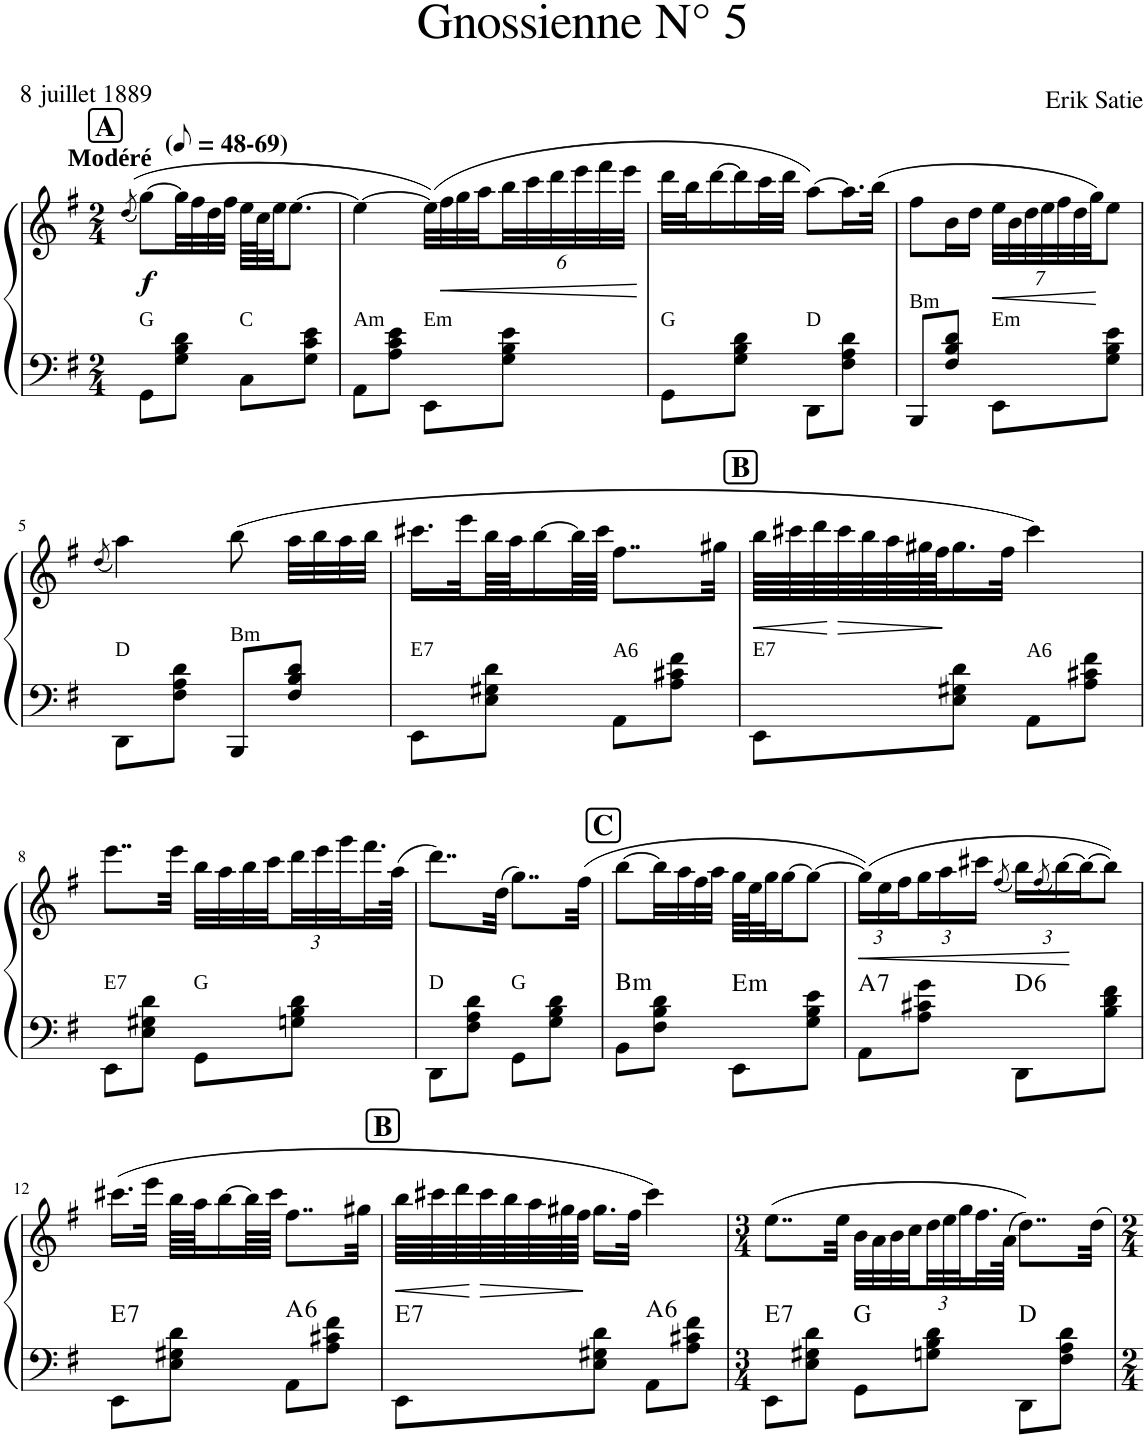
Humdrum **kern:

**kern	**kern	**dynam	**harte
*part1	*part1	*part1	*part1
*staff2	*staff1	*staff1/2	*
*I"Piano	*	*	*
*I'Pno.	*	*	*
*clefF4	*clefG2	*	*
*k[f#]	*k[f#]	*	*
*M2/4	*M2/4	*	*
*MM24	*MM24	*	*
!!LO:REH:place=s1:a:B:cj:fs=14:t=A
=1	=1	=1	=1
.	((8qdd/	.	.
!	!LO:TX:a:B:t=Modéré	!	!
!	!LO:TX:a:B:t=(	!	!
!	!LO:TX:a:B:t=-69)	!	!
!LO:TX:a:t=G	!	!	!
!	!	!LO:DY:b	!
8GG\L	[8gg\L)	f	.
8G\ 8B\ 8d\J	32gg\LL]	.	.
.	32ff#\	.	.
.	32dd\	.	.
.	32ff#\JJJ	.	.
!LO:TX:a:t=C	!	!	!
8C\L	64ee\LLLL	.	.
.	64cc\J	.	.
.	32ee\JJ	.	.
.	[8.ee\J	.	.
8G\ 8c\ 8e\J	.	.	.
=2	=2	=2	=2
!LO:TX:a:t=Am	!	!	!
8AA\L	4ee\_	.	.
8A\ 8c\ 8e\J	.	.	.
!LO:TX:a:t=Em	!	!	!
8EE\L	(32ee\LLL])	.	.
!	!	!LO:HP:b	!
.	32ff#\	<	.
.	32gg\	.	.
.	32aa\	.	.
*	*Xbrackettup	*	*
8G\ 8B\ 8e\J	48bb\	.	.
.	48ccc\	.	.
.	48ddd\	.	.
.	48eee\	.	.
.	48fff#\	.	.
.	48eee\JJJ	.	.
.	.	[	.
=3	=3	=3	=3
!LO:TX:a:t=G	!	!	!
8GG\L	32ddd\LLL	.	.
.	32bb\J	.	.
.	[16ddd\	.	.
8G\ 8B\ 8d\J	16ddd\]	.	.
.	32ccc\L	.	.
.	32ddd\JJJ	.	.
!LO:TX:a:t=D	!	!	!
8DD\L	[8aa\L)	.	.
8F#\ 8A\ 8d\J	16.aa\L]	.	.
.	(32bb\JJk	.	.
=4	=4	=4	=4
!LO:TX:a:t=Bm	!	!	!
8BBB/L	8ff#\L	.	.
8F#/ 8B/ 8d/J	16b\L	.	.
.	16dd\JJ	.	.
!LO:TX:a:t=Em	!	!	!
!	!	!LO:HP:b	!
8EE\L	56ee\LLL	<	.
.	56b\	.	.
.	56dd\	.	.
.	56ee\	.	.
.	56ff#\	.	.
.	56dd\	.	.
.	56gg\JJ)	.	.
8G\ 8B\ 8e\J	8ee\J	[	.
!!LO:LB:g=z
=5	=5	=5	=5
.	(8qdd/	.	.
!LO:TX:a:t=D	!	!	!
8DD\L	4aa\)	.	.
8F#\ 8A\ 8d\J	.	.	.
!LO:TX:a:t=Bm	!	!	!
8BBB/L	(8bb\	.	.
8F#/ 8B/ 8d/J	32aa\LLL	.	.
.	32bb\	.	.
.	32aa\	.	.
.	32bb\JJJ	.	.
=6	=6	=6	=6
!LO:TX:a:t=E7	!	!	!
8EE\L	16.ccc#X\LL	.	.
.	32eee\L	.	.
8E\ 8G#X\ 8d\J	64bb\L	.	.
.	64aa\JJ	.	.
.	[16bb\	.	.
.	64bb\LL]	.	.
.	64ccc#\JJJJ	.	.
!LO:TX:a:t=A6	!	!	!
8AA\L	8..ff#\L	.	.
8A\ 8c#X\ 8f#\J	.	.	.
.	32gg#X\Jkk	.	.
!!LO:REH:place=s1:a:B:cj:fs=14:t=B
=7	=7	=7	=7
!LO:TX:a:t=E7	!	!	!
!	!	!LO:HP:b	!
8EE\L	64bb\LLLL	<	.
.	64ccc#X\	.	.
.	64ddd\	.	.
!	!	!LO:HP:n=1:b	!
.	64ccc#\	[ >	.
.	64bb\	.	.
.	64aa\	.	.
.	64gg#X\	.	.
.	64ff#\JJ	.	.
8E\ 8G#X\ 8d\J	16.gg#\	]	.
.	32ff#\JJk	.	.
!LO:TX:a:t=A6	!	!	!
8AA\L	4ccc#\)	.	.
8A\ 8c#X\ 8f#\J	.	.	.
!!LO:LB:g=z
=8	=8	=8	=8
!LO:TX:a:t=E7	!	!	!
8EE\L	8..eee\L	.	.
8E\ 8G#X\ 8d\J	.	.	.
.	32eee\Jkk	.	.
!LO:TX:a:t=G	!	!	!
8GG\L	32bb\LLL	.	.
.	32aa\	.	.
.	32bb\	.	.
.	32ccc\	.	.
8Gn\ 8B\ 8d\J	48ddd\	.	.
.	48eee\	.	.
.	48ggg\	.	.
.	32.fff#\	.	.
.	(64aa\JJJk	.	.
=9	=9	=9	=9
!LO:TX:a:t=D	!	!	!
8DD\L	8..ddd\L)	.	.
8F#\ 8A\ 8d\J	.	.	.
.	(32dd\Jkk	.	.
!LO:TX:a:t=G	!	!	!
8GG\L	8..gg\L)	.	.
8G\ 8B\ 8d\J	.	.	.
.	(32ff#\Jkk	.	.
!!LO:REH:place=s1:a:B:cj:fs=14:t=C
=10	=10	=10	=10
!	!	!	!LO:H:kt=m
8BB\L	[8bb\L	.	B:min
8F#\ 8B\ 8d\J	32bb\LL]	.	.
.	32aa\	.	.
.	32ff#\	.	.
.	32aa\JJJ	.	.
!	!	!	!LO:H:kt=m
8EE\L	64gg\LLLL	.	E:min
.	64ee\J	.	.
.	32gg\J	.	.
.	[16gg\J	.	.
8G\ 8B\ 8e\J	8gg\J_	.	.
=11	=11	=11	=11
!	!	!LO:HP:b	!LO:H:kt=7
8AA\L	(24gg\LL])	<	A:7
.	24ee\	.	.
.	24ff#\	.	.
8A\ 8c#X\ 8g\J	24gg\	.	.
.	24aa\	.	.
.	24ccc#X\JJ	.	.
.	(8qff#/	.	.
!	!	!	!LO:H:kt=6
8DD\L	24bb\LL)	.	D:maj6
.	(8qff#/	.	.
.	[24bb\)	.	.
.	24bb\J_	[	.
8B\ 8d\ 8f#\J	8bb\J])	.	.
!!LO:LB:g=z
=12	=12	=12	=12
!	!	!	!LO:H:kt=7
8EE\L	(16.ccc#X\LL	.	E:7
.	32eee\JJk	.	.
8E\ 8G#X\ 8d\J	64bb\LLLL	.	.
.	64aa\JJ	.	.
.	[16bb\	.	.
.	64bb\LL]	.	.
.	64ccc#\JJJJ	.	.
!	!	!	!LO:H:kt=6
8AA\L	8..ff#\L	.	A:maj6
8A\ 8c#X\ 8f#\J	.	.	.
.	32gg#X\Jkk	.	.
!!LO:REH:place=s1:a:B:cj:fs=14:t=B
=13	=13	=13	=13
!	!	!LO:HP:b	!LO:H:kt=7
8EE\L	64bb\LLLL	<	E:7
.	64ccc#X\	.	.
.	64ddd\	.	.
!	!	!LO:HP:n=1:b	!
.	64ccc#\	[ >	.
.	64bb\	.	.
.	64aa\	.	.
.	64gg#X\	.	.
.	64ff#\JJJJ	.	.
8E\ 8G#X\ 8d\J	16.gg#\LL	]	.
.	32ff#\JJk	.	.
!	!	!	!LO:H:kt=6
8AA\L	4ccc#\)	.	A:maj6
8A\ 8c#X\ 8f#\J	.	.	.
=14	=14	=14	=14
*M3/4	*M3/4	*	*
!	!	!	!LO:H:kt=7
8EE\L	(8..ee\L	.	E:7
8E\ 8G#X\ 8d\J	.	.	.
.	32ee\Jkk	.	.
!	!	!	!LO:H:kt=N.C.
8GG\L	32b\LLL	.	N
.	32a\	.	.
.	32b\	.	.
.	32cc\	.	.
8Gn\ 8B\ 8d\J	48dd\	.	.
.	48ee\	.	.
.	48gg\	.	.
.	32.ff#\	.	.
.	(64a\JJJk	.	.
!	!	!	!LO:H:kt=N.C.
8DD\L	8..dd\L))	.	N
8F#\ 8A\ 8d\J	.	.	.
.	32dd\Jkk	.	.
=	=	=	=
*-	*-	*-	*-
